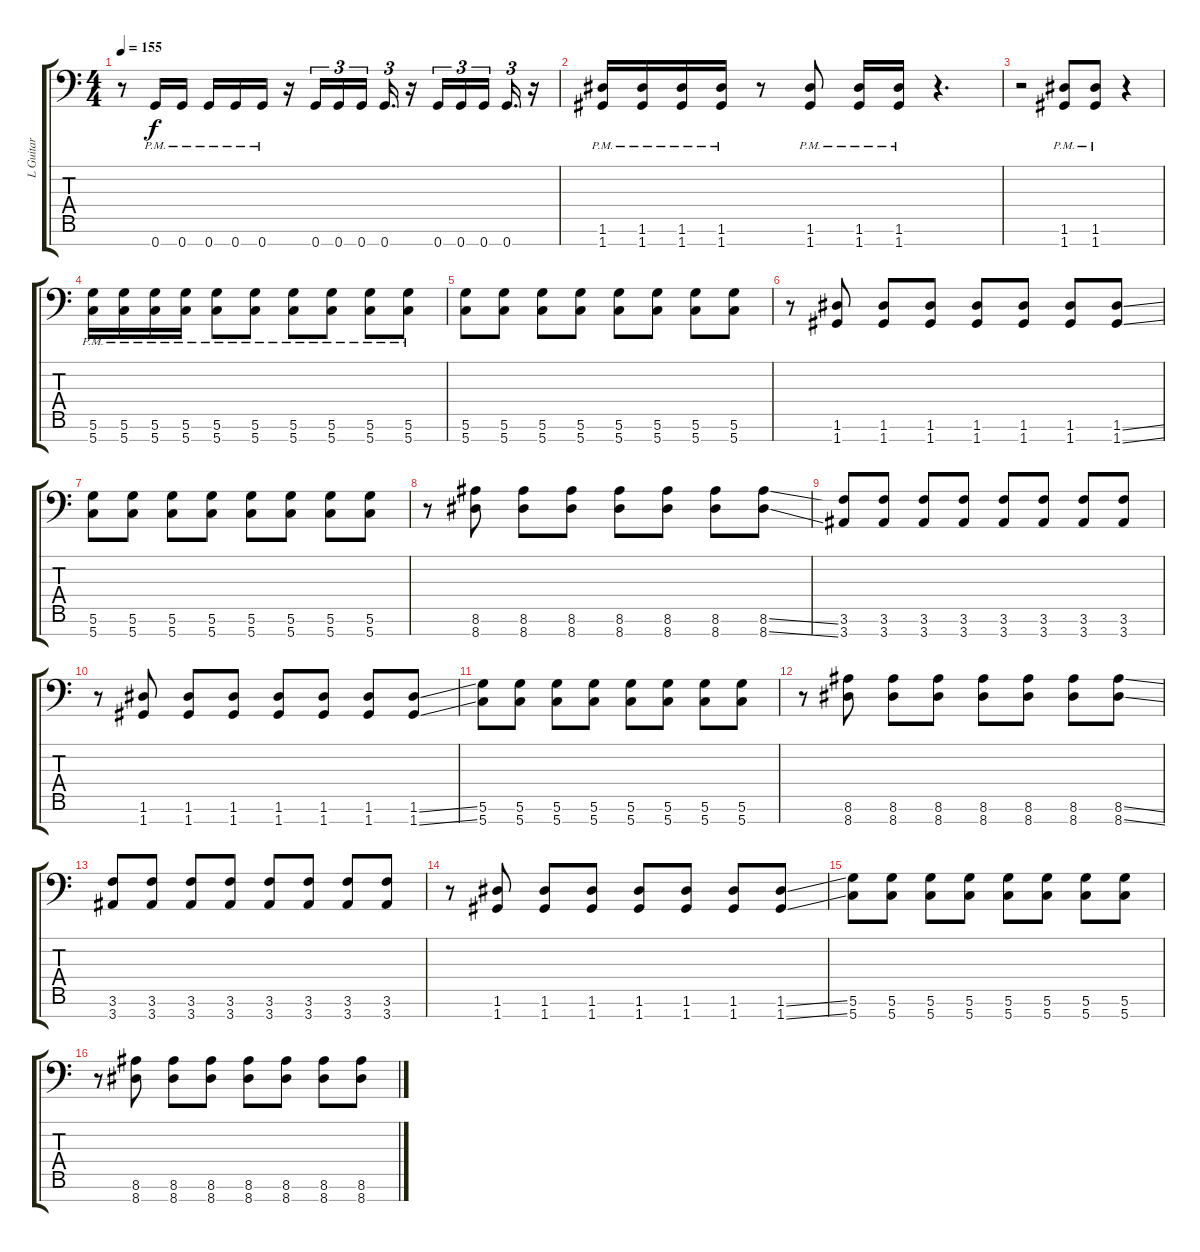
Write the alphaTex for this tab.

\track ("L Guitar" "L Guitar") {instrument distortionguitar}
\staff {score tabs}
\tuning (D4 A3 F3 C3 G2 D2 G1) {hide}
\ts (4 4)
\tempo 155
\clef f4
\ks c
r.8{dy f} 0.7{pm}.16 0.7{pm}.16 0.7{pm}.16 0.7{pm}.16 0.7{pm}.16 r.16 0.7.16{tu (3 2)} 0.7.16{tu (3 2)} 0.7.16{tu (3 2) beam splitsecondary} 0.7.16{d tu (3 2)} r.16 0.7.16{tu (3 2)} 0.7.16{tu (3 2)} 0.7.16{tu (3 2) beam splitsecondary} 0.7.16{d tu (3 2)} r.16 |
(1.6{pm} 1.7{pm}).16 (1.6{pm} 1.7{pm}).16 (1.6{pm} 1.7{pm}).16 (1.6{pm} 1.7{pm}).16 r.8 (1.6{pm} 1.7{pm}).8 (1.6{pm} 1.7{pm}).16 (1.6{pm} 1.7{pm}).16 r.4{d} |
r.2 (1.6{pm} 1.7{pm}).8 (1.6{pm} 1.7{pm}).8 r.4 |
(5.6{pm} 5.7{pm}).16 (5.6{pm} 5.7{pm}).16 (5.6{pm} 5.7{pm}).16 (5.6{pm} 5.7{pm}).16 (5.6{pm} 5.7{pm}).8 (5.6{pm} 5.7{pm}).8 (5.6{pm} 5.7{pm}).8 (5.6{pm} 5.7{pm}).8 (5.6{pm} 5.7{pm}).8 (5.6{pm} 5.7{pm}).8 |
(5.6 5.7).8 (5.6 5.7).8 (5.6 5.7).8 (5.6 5.7).8 (5.6 5.7).8 (5.6 5.7).8 (5.6 5.7).8 (5.6 5.7).8 |
r.8 (1.6 1.7).8 (1.6 1.7).8 (1.6 1.7).8 (1.6 1.7).8 (1.6 1.7).8 (1.6 1.7).8 (1.6{ss} 1.7{ss}).8 |
(5.6 5.7).8 (5.6 5.7).8 (5.6 5.7).8 (5.6 5.7).8 (5.6 5.7).8 (5.6 5.7).8 (5.6 5.7).8 (5.6 5.7).8 |
r.8 (8.6 8.7).8 (8.6 8.7).8 (8.6 8.7).8 (8.6 8.7).8 (8.6 8.7).8 (8.6 8.7).8 (8.6{ss} 8.7{ss}).8 |
(3.6 3.7).8 (3.6 3.7).8 (3.6 3.7).8 (3.6 3.7).8 (3.6 3.7).8 (3.6 3.7).8 (3.6 3.7).8 (3.6 3.7).8 |
r.8 (1.6 1.7).8 (1.6 1.7).8 (1.6 1.7).8 (1.6 1.7).8 (1.6 1.7).8 (1.6 1.7).8 (1.6{ss} 1.7{ss}).8 |
(5.6 5.7).8 (5.6 5.7).8 (5.6 5.7).8 (5.6 5.7).8 (5.6 5.7).8 (5.6 5.7).8 (5.6 5.7).8 (5.6 5.7).8 |
r.8 (8.6 8.7).8 (8.6 8.7).8 (8.6 8.7).8 (8.6 8.7).8 (8.6 8.7).8 (8.6 8.7).8 (8.6{ss} 8.7{ss}).8 |
(3.6 3.7).8 (3.6 3.7).8 (3.6 3.7).8 (3.6 3.7).8 (3.6 3.7).8 (3.6 3.7).8 (3.6 3.7).8 (3.6 3.7).8 |
r.8 (1.6 1.7).8 (1.6 1.7).8 (1.6 1.7).8 (1.6 1.7).8 (1.6 1.7).8 (1.6 1.7).8 (1.6{ss} 1.7{ss}).8 |
(5.6 5.7).8 (5.6 5.7).8 (5.6 5.7).8 (5.6 5.7).8 (5.6 5.7).8 (5.6 5.7).8 (5.6 5.7).8 (5.6 5.7).8 |
r.8 (8.6 8.7).8 (8.6 8.7).8 (8.6 8.7).8 (8.6 8.7).8 (8.6 8.7).8 (8.6 8.7).8 (8.6{ss} 8.7{ss}).8
